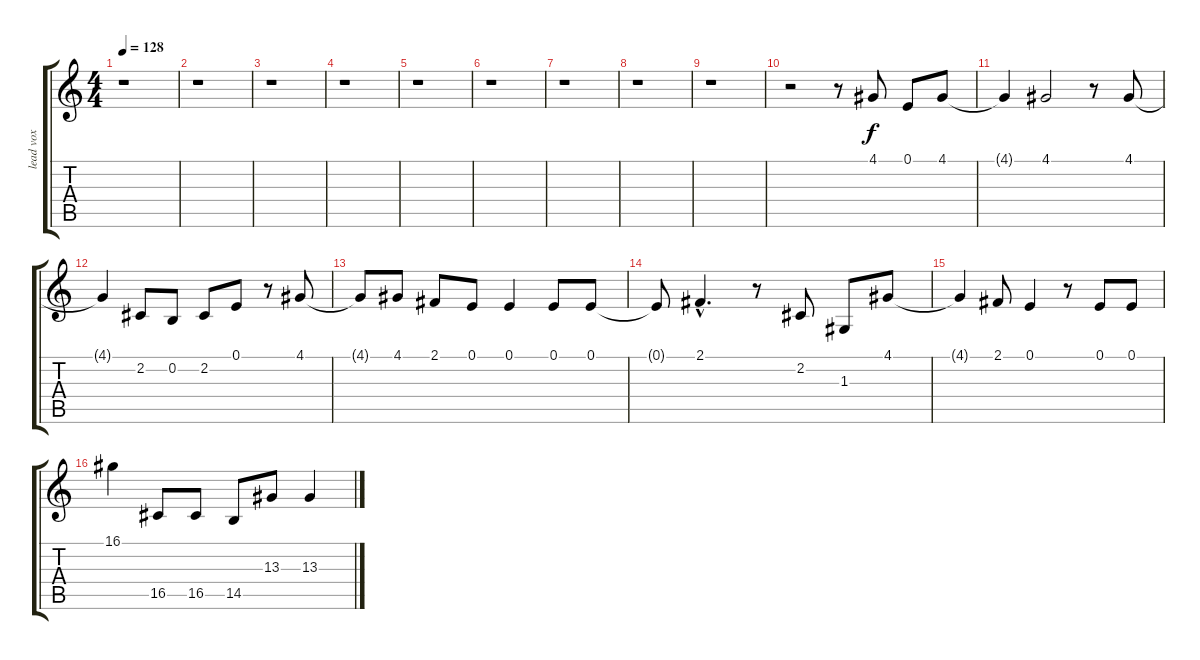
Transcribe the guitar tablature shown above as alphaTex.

\track ("lead vox" "lead vox") {instrument altosax}
\staff {score tabs}
\tuning (E4 B3 G3 D3 A2 E2) {hide}
\ts (4 4)
\tempo 128
\clef g2
\ks c
r.1{dy f instrument altosax} |
r.1 |
r.1 |
r.1 |
r.1 |
r.1 |
r.1 |
r.1 |
r.1 |
r.2 r.8 4.1.8 0.1.8 4.1.8 |
4.1{t}.4 4.1.2 r.8 4.1.8 |
4.1{t}.4 2.2.8 0.2.8 2.2.8 0.1.8 r.8 4.1.8 |
4.1{t}.8 4.1.8 2.1.8 0.1.8 0.1.4 0.1.8 0.1.8 |
0.1{t}.8 2.1{hac}.4{d} r.8 2.2.8 1.3.8 4.1.8 |
4.1{t}.4 2.1.8 0.1.4 r.8 0.1.8 0.1.8 |
16.1.4 16.5.8 16.5.8 14.5.8 13.3.8 13.3.4
